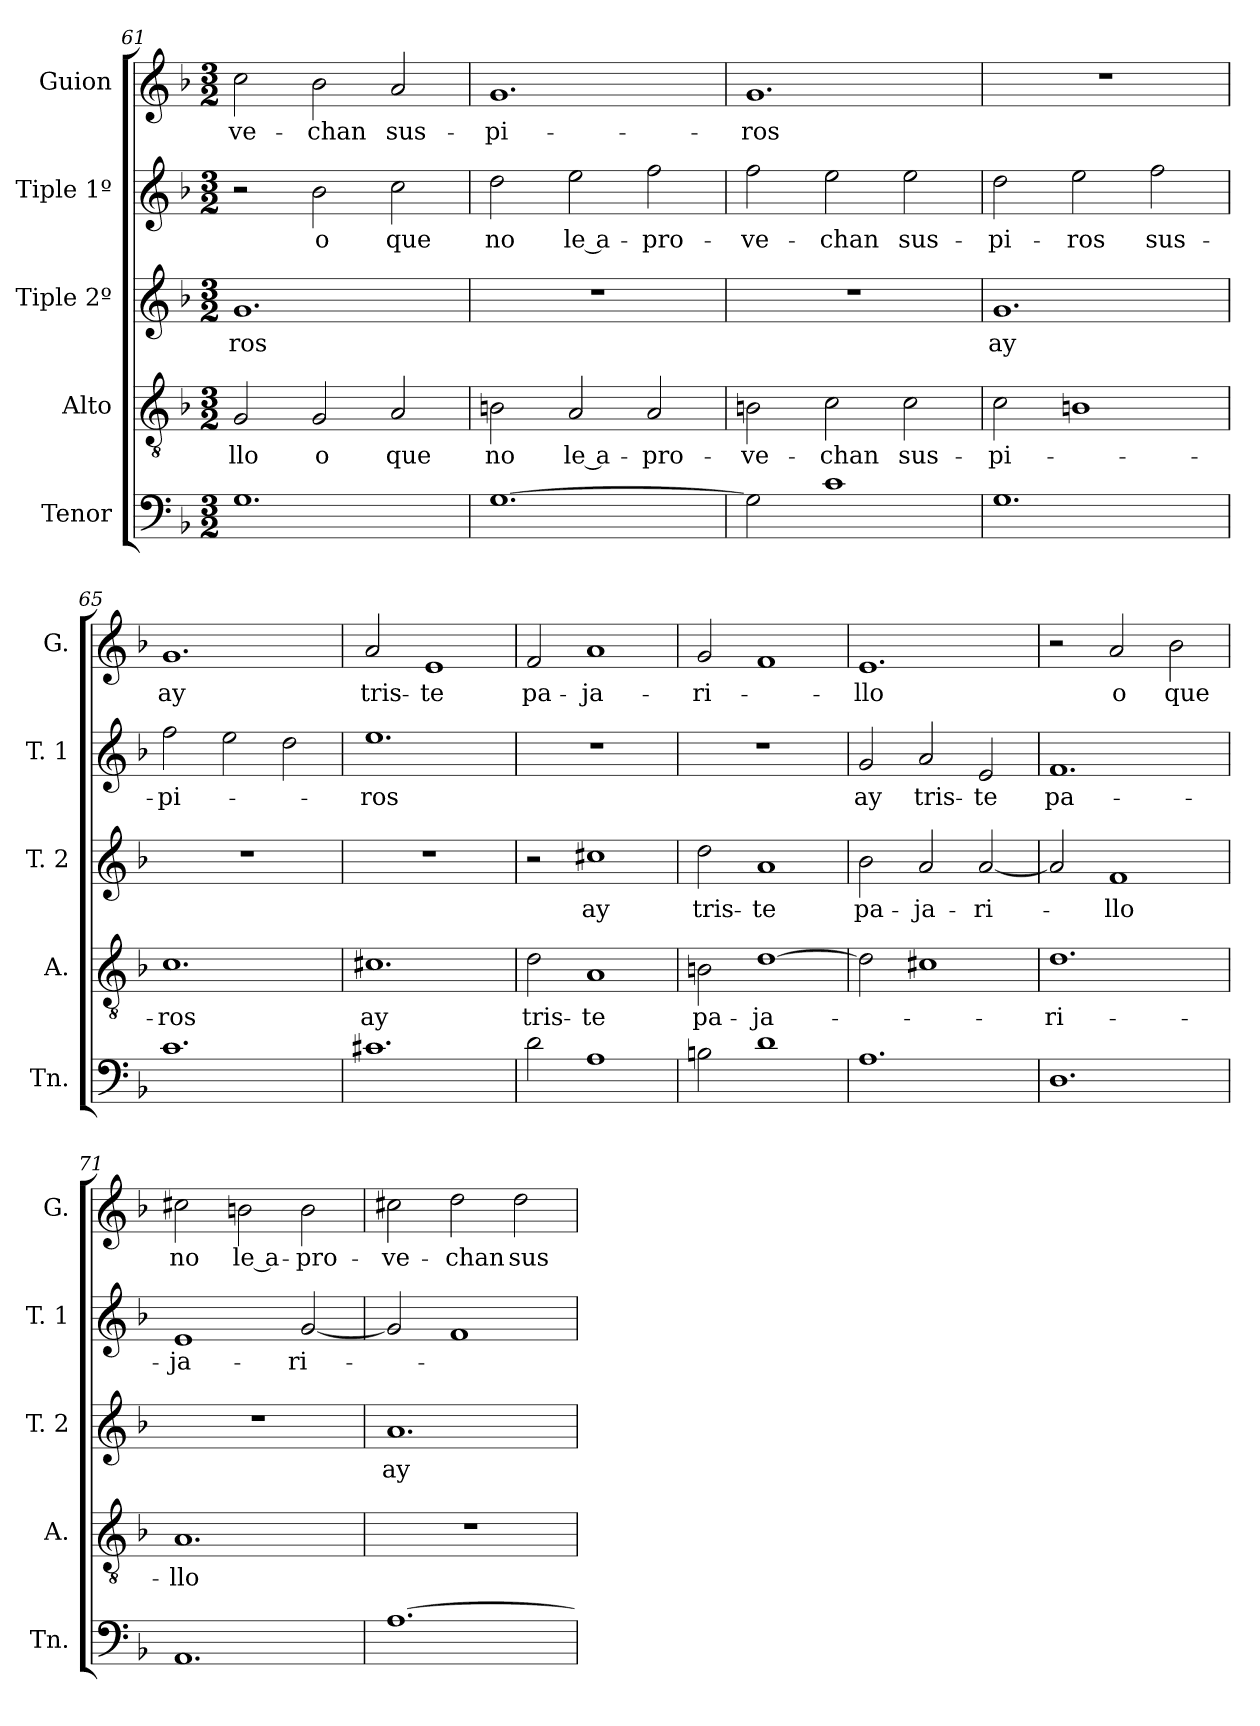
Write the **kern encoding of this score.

**kern	**kern	**text	**kern	**text	**kern	**text	**kern	**text
*part5	*part4	*part4	*part3	*part3	*part2	*part2	*part1	*part1
*staff5	*staff4	*staff4	*staff3	*staff3	*staff2	*staff2	*staff1	*staff1
*I"Tenor	*I"Alto	*	*I"Tiple 2º	*	*I"Tiple 1º	*	*I"Guion	*
*I'Tn.	*I'A.	*	*I'T. 2	*	*I'T. 1	*	*I'G.	*
*clefF4	*clefGv2	*	*clefG2	*	*clefG2	*	*clefG2	*
*k[b-]	*k[b-]	*	*k[b-]	*	*k[b-]	*	*k[b-]	*
*M3/2	*M3/2	*	*M3/2	*	*M3/2	*	*M3/2	*
=61	=61	=61	=61	=61	=61	=61	=61	=61
1.G	2G	-llo	1.g	-ros	2r	.	2cc	-ve-
.	2G	o	.	.	2b-	o	2b-	-chan
.	2A	que	.	.	2cc	que	2a	sus-
=62	=62	=62	=62	=62	=62	=62	=62	=62
[1.G	2Bn	no	1.r	.	2dd	no	1.g	-pi-
.	2A	le a-	.	.	2ee	le a-	.	.
.	2A	-pro-	.	.	2ff	-pro-	.	.
=63	=63	=63	=63	=63	=63	=63	=63	=63
2G]	2Bn	-ve-	1.r	.	2ff	-ve-	1.g	-ros
1c	2c	-chan	.	.	2ee	-chan	.	.
.	2c	sus-	.	.	2ee	sus-	.	.
=64	=64	=64	=64	=64	=64	=64	=64	=64
1.G	2c	-pi-	1.g	ay	2dd	-pi-	1.r	.
.	1Bn	.	.	.	2ee	-ros	.	.
.	.	.	.	.	2ff	sus-	.	.
=65	=65	=65	=65	=65	=65	=65	=65	=65
1.c	1.c	-ros	1.r	.	2ff	-pi-	1.g	ay
.	.	.	.	.	2ee	.	.	.
.	.	.	.	.	2dd	.	.	.
=66	=66	=66	=66	=66	=66	=66	=66	=66
1.c#X	1.c#X	ay	1.r	.	1.ee	-ros	2a	tris-
.	.	.	.	.	.	.	1e	-te
=67	=67	=67	=67	=67	=67	=67	=67	=67
2d	2d	tris-	2r	.	1.r	.	2f	pa-
1A	1A	-te	1cc#X	ay	.	.	1a	-ja-
=68	=68	=68	=68	=68	=68	=68	=68	=68
2Bn	2Bn	pa-	2dd	tris-	1.r	.	2g	-ri-
1d	[1d	-ja-	1a	-te	.	.	1f	.
=69	=69	=69	=69	=69	=69	=69	=69	=69
1.A	2d]	.	2b-	pa-	2g	ay	1.e	-llo
.	1c#X	.	2a	-ja-	2a	tris-	.	.
.	.	.	[2a	-ri-	2e	-te	.	.
=70	=70	=70	=70	=70	=70	=70	=70	=70
1.D	1.d	-ri-	2a]	.	1.f	pa-	2r	.
.	.	.	1f	-llo	.	.	2a	o
.	.	.	.	.	.	.	2b-	que
=71	=71	=71	=71	=71	=71	=71	=71	=71
1.AA	1.A	-llo	1.r	.	1e	-ja-	2cc#X	no
.	.	.	.	.	.	.	2bn	le a-
.	.	.	.	.	[2g	-ri-	2b	-pro-
=72	=72	=72	=72	=72	=72	=72	=72	=72
[1.A	1.r	.	1.a	ay	2g]	.	2cc#X	-ve-
.	.	.	.	.	1f	.	2dd	-chan
.	.	.	.	.	.	.	2dd	sus-
=	=	=	=	=	=	=	=	=
*-	*-	*-	*-	*-	*-	*-	*-	*-
